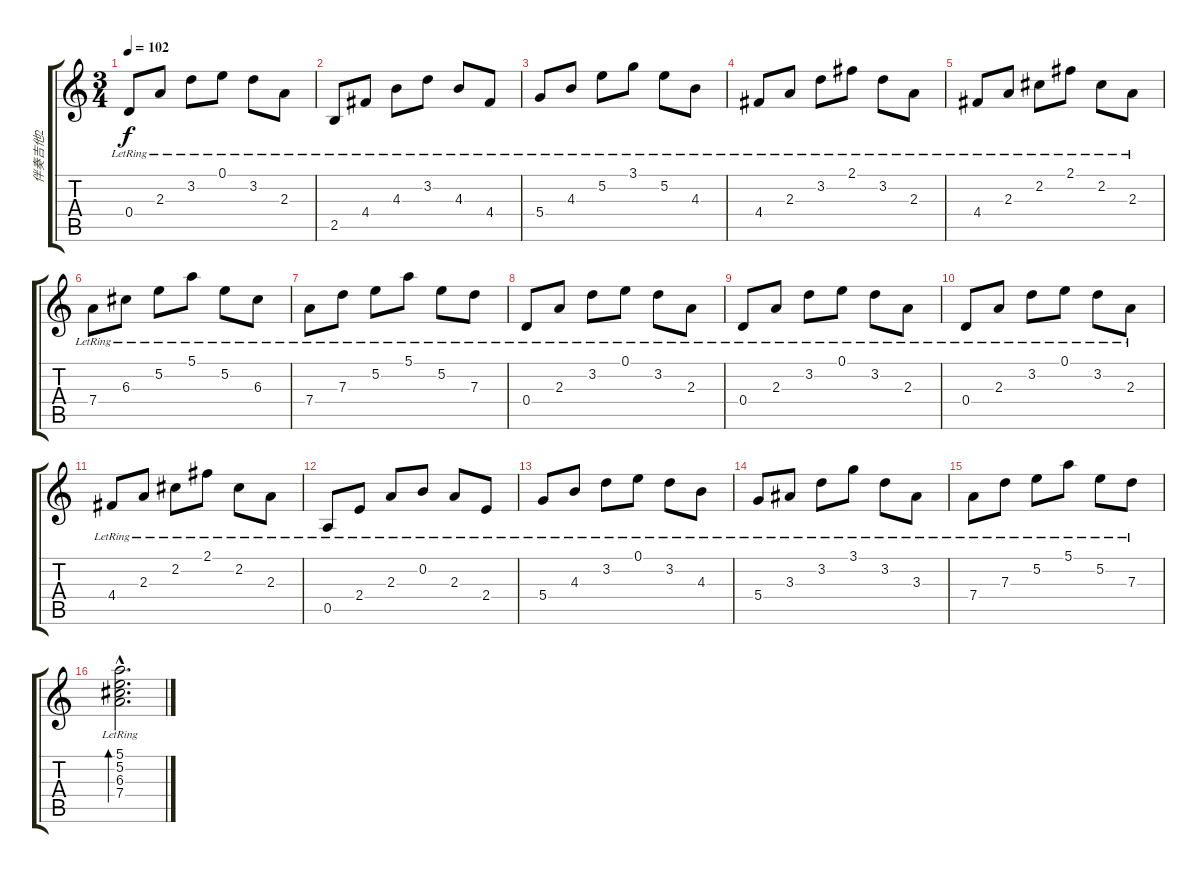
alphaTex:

\track ("伴奏吉他2" "伴奏吉他2") {instrument acousticguitarnylon}
\staff {score tabs}
\tuning (E4 B3 G3 D3 A2 E2) {hide}
\ts (3 4)
\tempo 102
\clef g2
\ks c
0.4{lr}.8{dy f} 2.3{lr}.8 3.2{lr}.8 0.1{lr}.8 3.2{lr}.8 2.3{lr}.8 |
2.5{lr}.8 4.4{lr}.8 4.3{lr}.8 3.2{lr}.8 4.3{lr}.8 4.4{lr}.8 |
5.4{lr}.8 4.3{lr}.8 5.2{lr}.8 3.1{lr}.8 5.2{lr}.8 4.3{lr}.8 |
4.4{lr}.8 2.3{lr}.8 3.2{lr}.8 2.1{lr}.8 3.2{lr}.8 2.3{lr}.8 |
4.4{lr}.8 2.3{lr}.8 2.2{lr}.8 2.1{lr}.8 2.2{lr}.8 2.3{lr}.8 |
7.4{lr}.8 6.3{lr}.8 5.2{lr}.8 5.1{lr}.8 5.2{lr}.8 6.3{lr}.8 |
7.4{lr}.8 7.3{lr}.8 5.2{lr}.8 5.1{lr}.8 5.2{lr}.8 7.3{lr}.8 |
0.4{lr}.8 2.3{lr}.8 3.2{lr}.8 0.1{lr}.8 3.2{lr}.8 2.3{lr}.8 |
0.4{lr}.8 2.3{lr}.8 3.2{lr}.8 0.1{lr}.8 3.2{lr}.8 2.3{lr}.8 |
0.4{lr}.8 2.3{lr}.8 3.2{lr}.8 0.1{lr}.8 3.2{lr}.8 2.3{lr}.8 |
4.4{lr}.8 2.3{lr}.8 2.2{lr}.8 2.1{lr}.8 2.2{lr}.8 2.3{lr}.8 |
0.5{lr}.8 2.4{lr}.8 2.3{lr}.8 0.2{lr}.8 2.3{lr}.8 2.4{lr}.8 |
5.4{lr}.8 4.3{lr}.8 3.2{lr}.8 0.1{lr}.8 3.2{lr}.8 4.3{lr}.8 |
5.4{lr}.8 3.3{lr}.8 3.2{lr}.8 3.1{lr}.8 3.2{lr}.8 3.3{lr}.8 |
7.4{lr}.8 7.3{lr}.8 5.2{lr}.8 5.1{lr}.8 5.2{lr}.8 7.3{lr}.8 |
(5.1{hac lr} 5.2{hac lr} 6.3{hac lr} 7.4{hac lr}).2{d bd 480}
